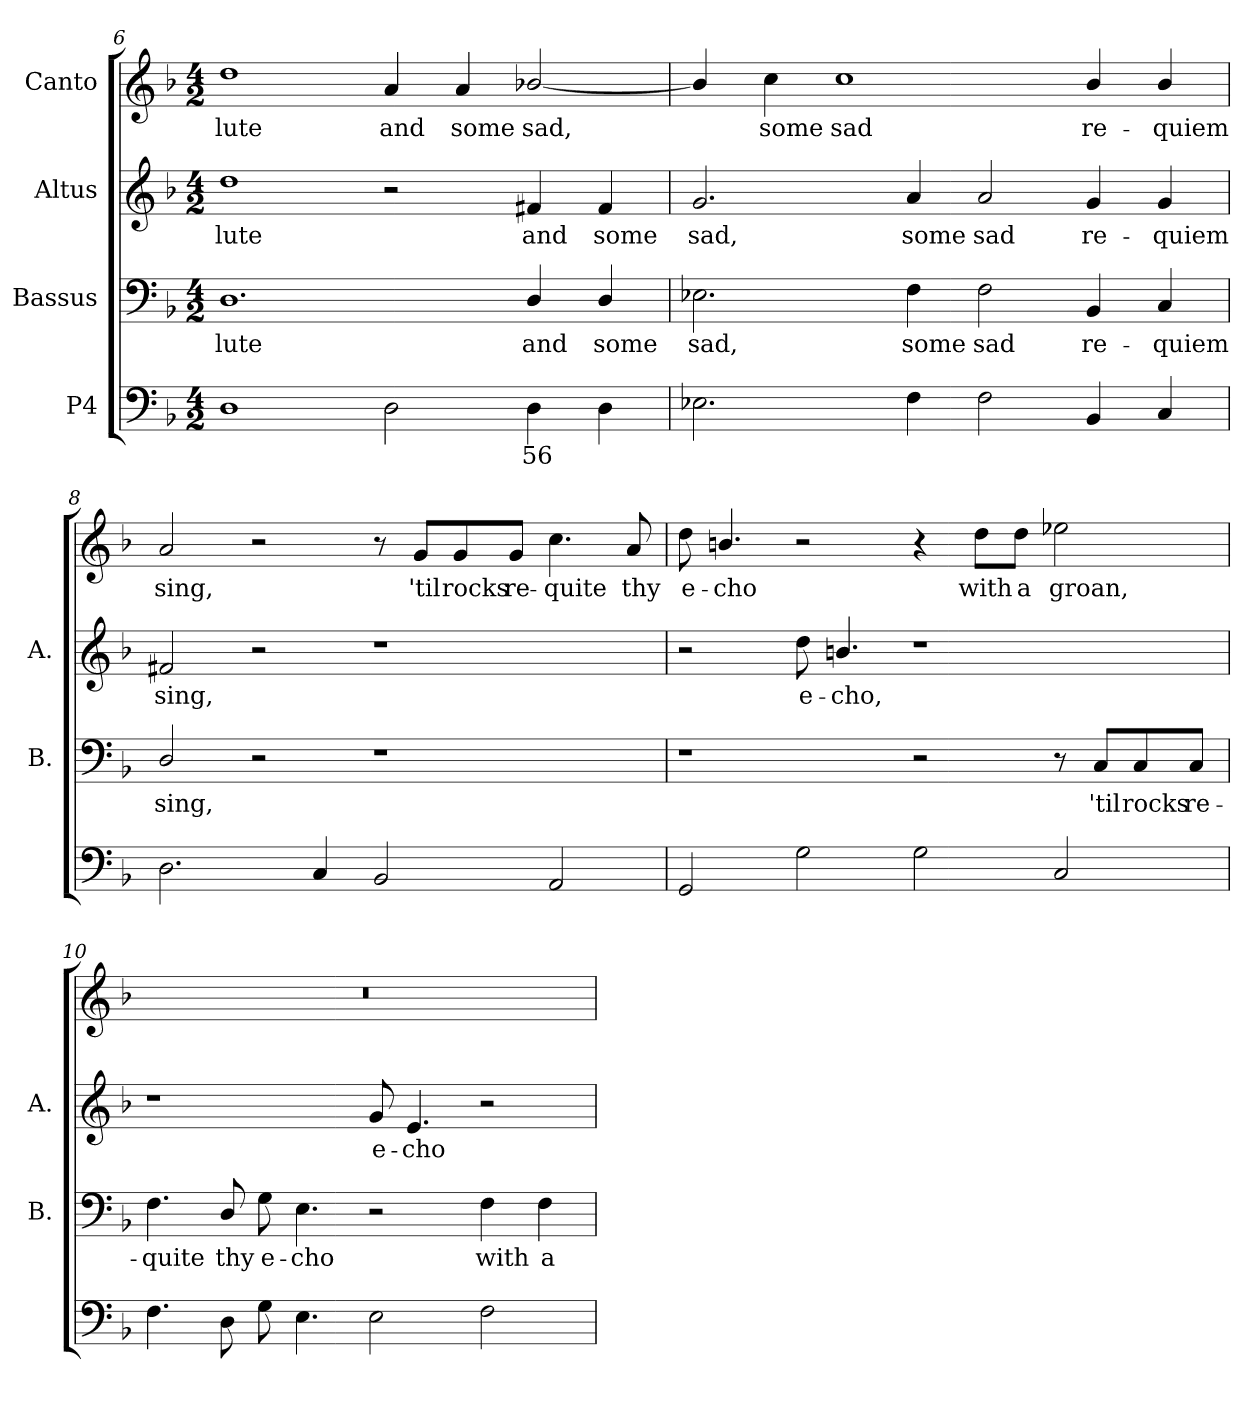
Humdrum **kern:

**kern	**text	**kern	**text	**kern	**text	**kern	**text
*part4	*part4	*part3	*part3	*part2	*part2	*part1	*part1
*staff4	*staff4	*staff3	*staff3	*staff2	*staff2	*staff1	*staff1
*I"P4	*	*I"Bassus	*	*I"Altus	*	*I"Canto	*
*	*	*I'B.	*	*I'A.	*	*	*
!!LO:LB:g=z
*clefF4	*	*clefF4	*	*clefG2	*	*clefG2	*
*k[b-]	*	*k[b-]	*	*k[b-]	*	*k[b-]	*
*F:	*	*F:	*	*F:	*	*F:	*
*M4/2	*	*M4/2	*	*M4/2	*	*M4/2	*
=6	=6	=6	=6	=6	=6	=6	=6
!	!	!	!LO:LY:b:color=#000000	!	!	!	!
!	!	!	!	!	!LO:LY:b:color=#000000	!	!
!	!	!	!	!	!	!	!LO:LY:b:color=#000000
1Di	.	1.Di	lute	1ddi	lute	1ddi	lute
!	!	!	!	!	!	!	!LO:LY:b:color=#000000
2Di\	.	.	.	2r	.	4ai/	and
!	!	!	!	!	!	!	!LO:LY:b:color=#000000
.	.	.	.	.	.	4ai/	some
!	!LO:LY:b:color=#000000	!	!	!	!	!	!
!	!	!	!LO:LY:b:color=#000000	!	!	!	!
!	!	!	!	!	!LO:LY:b:color=#000000	!	!
!	!	!	!	!	!	!	!LO:LY:b:color=#000000
4Di\	56	4Di/	and	4f#Xi/	and	[<2b-Xi/	sad,
!	!	!	!LO:LY:b:color=#000000	!	!	!	!
!	!	!	!	!	!LO:LY:b:color=#000000	!	!
4Di\	.	4Di/	some	4f#i/	some	.	.
=7	=7	=7	=7	=7	=7	=7	=7
!	!	!	!LO:LY:b:color=#000000	!	!	!	!
!	!	!	!	!	!LO:LY:b:color=#000000	!	!
2.E-Xi\	.	2.E-Xi\	sad,	2.gi/	sad,	4b-i/]	.
!	!	!	!	!	!	!	!LO:LY:b:color=#000000
.	.	.	.	.	.	4cci\	some
!	!	!	!	!	!	!	!LO:LY:b:color=#000000
.	.	.	.	.	.	1cci	sad
!	!	!	!LO:LY:b:color=#000000	!	!	!	!
!	!	!	!	!	!LO:LY:b:color=#000000	!	!
4Fi\	.	4Fi\	some	4ai/	some	.	.
!	!	!	!LO:LY:b:color=#000000	!	!	!	!
!	!	!	!	!	!LO:LY:b:color=#000000	!	!
2Fi\	.	2Fi\	sad	2ai/	sad	.	.
!	!	!	!LO:LY:b:color=#000000	!	!	!	!
!	!	!	!	!	!LO:LY:b:color=#000000	!	!
!	!	!	!	!	!	!	!LO:LY:b:color=#000000
4BB-i/	.	4BB-i/	re-	4gi/	re-	4b-i/	re-
!	!	!	!LO:LY:b:color=#000000	!	!	!	!
!	!	!	!	!	!LO:LY:b:color=#000000	!	!
!	!	!	!	!	!	!	!LO:LY:b:color=#000000
4Ci/	.	4Ci/	-quiem	4gi/	-quiem	4b-i/	-quiem
=8	=8	=8	=8	=8	=8	=8	=8
!	!	!	!LO:LY:b:color=#000000	!	!	!	!
!	!	!	!	!	!LO:LY:b:color=#000000	!	!
!	!	!	!	!	!	!	!LO:LY:b:color=#000000
2.Di\	.	2Di/	sing,	2f#Xi/	sing,	2ai/	sing,
.	.	2r	.	2r	.	2r	.
4Ci/	.	.	.	.	.	.	.
2BB-i/	.	1r	.	1r	.	8r	.
!	!	!	!	!	!	!	!LO:LY:b:color=#000000
.	.	.	.	.	.	8gi/L	'til
!	!	!	!	!	!	!	!LO:LY:b:color=#000000
.	.	.	.	.	.	8gi/	rocks
!	!	!	!	!	!	!	!LO:LY:b:color=#000000
.	.	.	.	.	.	8gi/J	re-
!	!	!	!	!	!	!	!LO:LY:b:color=#000000
2AAi/	.	.	.	.	.	4.cci\	-quite
!	!	!	!	!	!	!	!LO:LY:b:color=#000000
.	.	.	.	.	.	8ai/	thy
=9	=9	=9	=9	=9	=9	=9	=9
!	!	!	!	!	!	!	!LO:LY:b:color=#000000
2GGi/	.	1r	.	2r	.	8ddi\	e-
!	!	!	!	!	!	!	!LO:LY:b:color=#000000
.	.	.	.	.	.	4.bni/	-cho
!	!	!	!	!	!LO:LY:b:color=#000000	!	!
2Gi\	.	.	.	8ddi\	e-	2r	.
!	!	!	!	!	!LO:LY:b:color=#000000	!	!
.	.	.	.	4.bni/	-cho,	.	.
2Gi\	.	2r	.	1r	.	4r	.
!	!	!	!	!	!	!	!LO:LY:b:color=#000000
.	.	.	.	.	.	8ddi\L	with
!	!	!	!	!	!	!	!LO:LY:b:color=#000000
.	.	.	.	.	.	8ddi\J	a
!	!	!	!	!	!	!	!LO:LY:b:color=#000000
2Ci/	.	8r	.	.	.	2ee-Xi\	groan,
!	!	!	!LO:LY:b:color=#000000	!	!	!	!
.	.	8Ci/L	'til	.	.	.	.
!	!	!	!LO:LY:b:color=#000000	!	!	!	!
.	.	8Ci/	rocks	.	.	.	.
!	!	!	!LO:LY:b:color=#000000	!	!	!	!
.	.	8Ci/J	re-	.	.	.	.
!!LO:LB:g=z
=10	=10	=10	=10	=10	=10	=10	=10
!	!	!	!LO:LY:b:color=#000000	!	!	!LO:N:vis=1	!
4.Fi\	.	4.Fi\	-quite	1r	.	0r	.
!	!	!	!LO:LY:b:color=#000000	!	!	!	!
8Di\	.	8Di/	thy	.	.	.	.
!	!	!	!LO:LY:b:color=#000000	!	!	!	!
8Gi\	.	8Gi\	e-	.	.	.	.
!	!	!	!LO:LY:b:color=#000000	!	!	!	!
4.Ei\	.	4.Ei\	-cho	.	.	.	.
!	!	!	!	!	!LO:LY:b:color=#000000	!	!
2Ei\	.	2r	.	8gi/	e-	.	.
!	!	!	!	!	!LO:LY:b:color=#000000	!	!
.	.	.	.	4.ei/	-cho	.	.
!	!	!	!LO:LY:b:color=#000000	!	!	!	!
2Fi\	.	4Fi\	with	2r	.	.	.
!	!	!	!LO:LY:b:color=#000000	!	!	!	!
.	.	4Fi\	a	.	.	.	.
=	=	=	=	=	=	=	=
*-	*-	*-	*-	*-	*-	*-	*-
